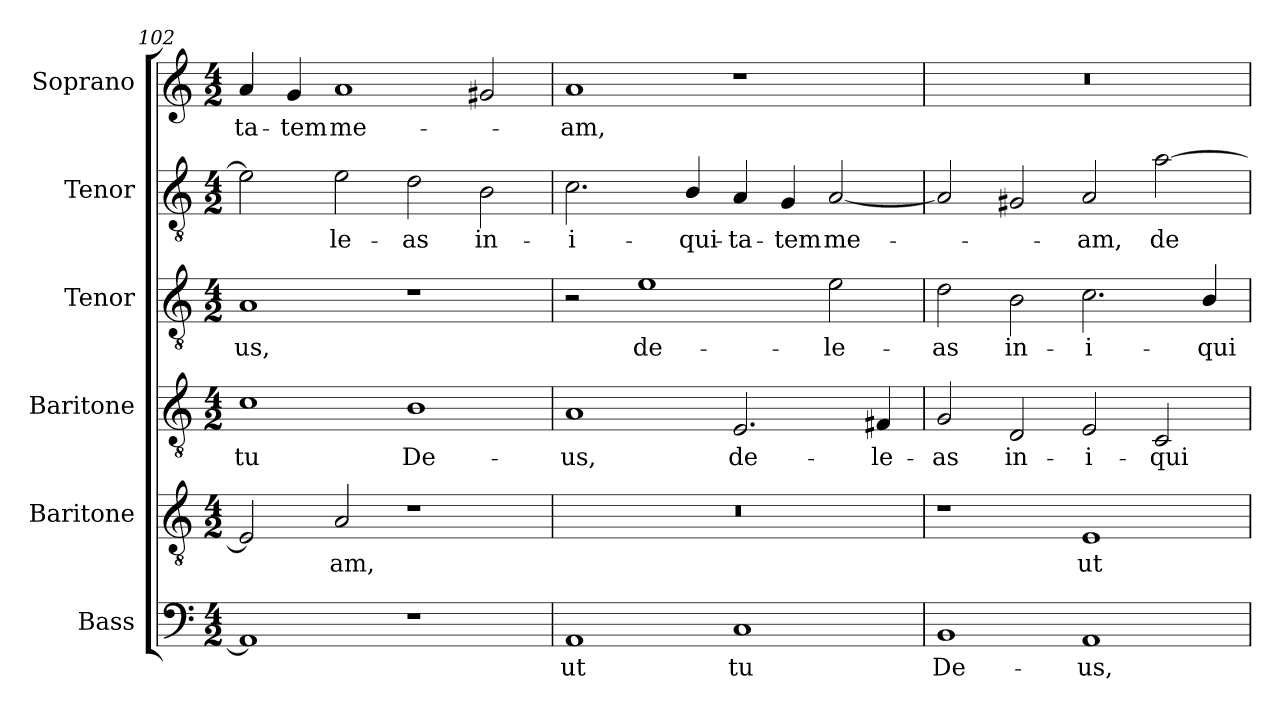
**kern	**text	**kern	**text	**kern	**text	**kern	**text	**kern	**text	**kern	**text
*part6	*part6	*part5	*part5	*part4	*part4	*part3	*part3	*part2	*part2	*part1	*part1
*staff6	*staff6	*staff5	*staff5	*staff4	*staff4	*staff3	*staff3	*staff2	*staff2	*staff1	*staff1
*I"Bass	*	*I"Baritone	*	*I"Baritone	*	*I"Tenor	*	*I"Tenor	*	*I"Soprano	*
*I'B.	*	*I'Bar.	*	*I'Bar.	*	*I'T.	*	*I'T.	*	*I'S.	*
*clefF4	*	*clefGv2	*	*clefGv2	*	*clefGv2	*	*clefGv2	*	*clefG2	*
*	*	*ITrd7c12	*	*ITrd7c12	*	*ITrd7c12	*	*ITrd7c12	*	*	*
*k[]	*	*k[]	*	*k[]	*	*k[]	*	*k[]	*	*k[]	*
*C:	*	*C:	*	*C:	*	*C:	*	*C:	*	*C:	*
*M4/2	*	*M4/2	*	*M4/2	*	*M4/2	*	*M4/2	*	*M4/2	*
=102	=102	=102	=102	=102	=102	=102	=102	=102	=102	=102	=102
!	!	!	!	!	!LO:LY:b:color=#000000	!	!	!	!	!	!
!	!	!	!	!	!	!	!LO:LY:b:color=#000000	!	!	!	!
!	!	!	!	!	!	!	!	!	!	!	!LO:LY:b:color=#000000
1AAi]	.	2EEi/]	.	1Ci	tu	1AAi	-us,	2Ei\]	.	4ai/	-ta-
!	!	!	!	!	!	!	!	!	!	!	!LO:LY:b:color=#000000
.	.	.	.	.	.	.	.	.	.	4gi/	-tem
!	!	!	!LO:LY:b:color=#000000	!	!	!	!	!	!	!	!
!	!	!	!	!	!	!	!	!	!LO:LY:b:color=#000000	!	!
!	!	!	!	!	!	!	!	!	!	!	!LO:LY:b:color=#000000
.	.	2AAi/	-am,	.	.	.	.	2Ei\	-le-	1ai	me-
!	!	!	!	!	!LO:LY:b:color=#000000	!	!	!	!	!	!
!	!	!	!	!	!	!	!	!	!LO:LY:b:color=#000000	!	!
1r	.	1r	.	1BBi	De-	1r	.	2Di\	-as	.	.
!	!	!	!	!	!	!	!	!	!LO:LY:b:color=#000000	!	!
.	.	.	.	.	.	.	.	2BBi\	in-	2g#Xi/	.
=103	=103	=103	=103	=103	=103	=103	=103	=103	=103	=103	=103
!	!LO:LY:b:color=#000000	!LO:N:vis=1	!	!	!	!	!	!	!	!	!
!	!	!	!	!	!LO:LY:b:color=#000000	!	!	!	!	!	!
!	!	!	!	!	!	!	!	!	!LO:LY:b:color=#000000	!	!
!	!	!	!	!	!	!	!	!	!	!	!LO:LY:b:color=#000000
1AAi	ut	0r	.	1AAi	-us,	2r	.	2.Ci\	-i-	1ai	-am,
!	!	!	!	!	!	!	!LO:LY:b:color=#000000	!	!	!	!
.	.	.	.	.	.	1Ei	de-	.	.	.	.
!	!	!	!	!	!	!	!	!	!LO:LY:b:color=#000000	!	!
.	.	.	.	.	.	.	.	4BBi/	-qui-	.	.
!	!LO:LY:b:color=#000000	!	!	!	!	!	!	!	!	!	!
!	!	!	!	!	!LO:LY:b:color=#000000	!	!	!	!	!	!
!	!	!	!	!	!	!	!	!	!LO:LY:b:color=#000000	!	!
1Ci	tu	.	.	2.EEi/	de-	.	.	4AAi/	-ta-	1r	.
!	!	!	!	!	!	!	!	!	!LO:LY:b:color=#000000	!	!
.	.	.	.	.	.	.	.	4GGi/	-tem	.	.
!	!	!	!	!	!	!	!LO:LY:b:color=#000000	!	!	!	!
!	!	!	!	!	!	!	!	!	!LO:LY:b:color=#000000	!	!
.	.	.	.	.	.	2Ei\	-le-	[2AAi/	me-	.	.
!	!	!	!	!	!LO:LY:b:color=#000000	!	!	!	!	!	!
.	.	.	.	4FF#Xi/	-le-	.	.	.	.	.	.
!!LO:LB:g=z
=104	=104	=104	=104	=104	=104	=104	=104	=104	=104	=104	=104
!	!LO:LY:b:color=#000000	!	!	!	!	!	!	!	!	!	!
!	!	!	!	!	!LO:LY:b:color=#000000	!	!	!	!	!	!
!	!	!	!	!	!	!	!LO:LY:b:color=#000000	!	!	!LO:N:vis=1	!
1BBi	De-	1r	.	2GGi/	-as	2Di\	-as	2AAi/]	.	0r	.
!	!	!	!	!	!LO:LY:b:color=#000000	!	!	!	!	!	!
!	!	!	!	!	!	!	!LO:LY:b:color=#000000	!	!	!	!
.	.	.	.	2DDi/	in-	2BBi\	in-	2GG#Xi/	.	.	.
!	!LO:LY:b:color=#000000	!	!	!	!	!	!	!	!	!	!
!	!	!	!LO:LY:b:color=#000000	!	!	!	!	!	!	!	!
!	!	!	!	!	!LO:LY:b:color=#000000	!	!	!	!	!	!
!	!	!	!	!	!	!	!LO:LY:b:color=#000000	!	!	!	!
!	!	!	!	!	!	!	!	!	!LO:LY:b:color=#000000	!	!
1AAi	-us,	1EEi	ut	2EEi/	-i-	2.Ci\	-i-	2AAi/	-am,	.	.
!	!	!	!	!	!LO:LY:b:color=#000000	!	!	!	!	!	!
!	!	!	!	!	!	!	!	!	!LO:LY:b:color=#000000	!	!
.	.	.	.	2CCi/	-qui-	.	.	[2Ai\	de-	.	.
!	!	!	!	!	!	!	!LO:LY:b:color=#000000	!	!	!	!
.	.	.	.	.	.	4BBi/	-qui-	.	.	.	.
=	=	=	=	=	=	=	=	=	=	=	=
*-	*-	*-	*-	*-	*-	*-	*-	*-	*-	*-	*-
